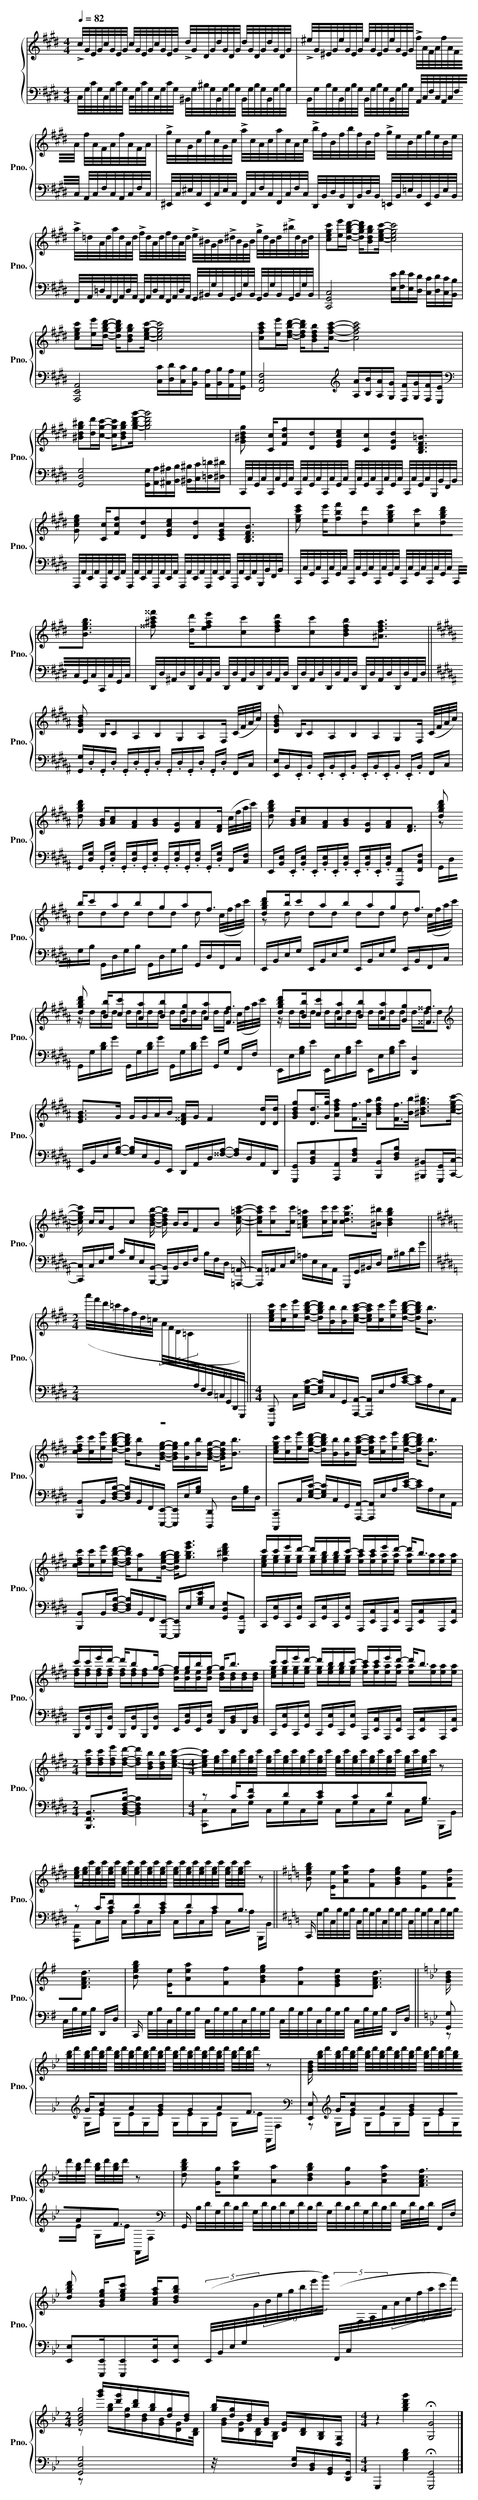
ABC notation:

X:1
T:红莲的弓矢
%%score { ( 1 3 ) | ( 2 4 ) }
L:1/16
Q:1/4=82
M:4/4
K:E
V:1 treble nm="钢琴" snm="Pno."
V:3 treble
V:2 bass
V:4 bass
V:1
 !>!c/G/E/G/c/G/E/G/ c/G/E/G/c/G/E/G/ !>!d/G/D/G/d/G/D/G/ d/G/D/G/d/G/D/G/ | %1
 !>!^e/G/^E/G/e/G/E/G/ e/G/E/G/e/G/E/G/ !>!f/A/F/A/f/A/F/A/ f/A/F/A/f/A/F/A/ | %2
 !>!g/c/G/c/g/c/G/c/ !>!a/c/A/c/a/c/A/c/ !>!b/f/B/f/b/f/B/f/ !>!g/e/B/e/g/e/B/e/ | %3
 !>!a/=d/A/d/a/d/A/d/ !>!f/d/A/d/f/d/A/d/ !>!e/^B/G/B/!>!^d/B/G/B/ !>!g/d/B/d/!>!^b/d/B/d/ | %4
 [cegc']2[ee'][d-g-b-d'-]- [dgbd'][Bdgb]2[c-e-g-c'-]- [cegc']8 | %5
 [cegc']2[ee'][d-g-b-d'-]- [dgbd'][Bdgb]2[c-e-g-c'-]- [cegc']8 | %6
 [cfac']2[ee'][d-f-b-d'-]- [dfbd'][Bdfb]2[c-f-a-c'-]- [cfac']8 | %7
 [^Bdg^b]2[dd'][c-g-c'-]- [cgc'][Bdgb]2[g-b-d'-g'-]- [gbd'g']8 | %8
 [G^Bdg]2 [Cc][Fcf]2[Dd]2[EGce]2[Cc]2[DGd]2[B,DF=B]3 | %9
 [Gceg]2 [Cc][Fcf]2[Dd]2[EGce]2[Dd]2[CEGc]2[B,DFB]3 | %10
 [egc'e']2 [ee'][fbf']2[dd']2[egbe']2[cc']2[dgbd']2[Begb]3 | %11
 [^^f^ac'^^f']2 [dd'][efae']2[cc']2[dfad']2[cc']2[Bdfb]2[^Adfa]3 || %12
[K:B] [DGBd]2 B,C2A,2B,2G,2A,2F, (C/F/A/c/) | [DGBd]2 B,C2A,2B,2A,2G,2F, (C/F/A/c/) | %14
 [dgbd']2 [GB][Ac]2[FA]2[GB]2[DG]2[FA]2[DF] (c/f/a/c'/) | %15
 [dgbd']2 [GB][Ac]2[FA]2[GB]2[DG]2[FA]2[DF]3 | [dgbd']2 bc'2a2b2g2a2f3 | [dgbd']2bc'2a2b2a2g2f3 | %18
 [dgbd']2 [Bb][cc']2[Aa]2[Bb]2[Gg]2[Aa]2[Ff]3 | [dgbd']2[Bb][cc']2[Aa]2[Bb]2[Aa]2[Gg]2[^^F^^f]3 | %20
[K:treble] [EGB]2>G2 GGAB [D^^FA]G F4 [Dd][Dd] | %21
 [GBdg]2[Dd]>[Gg] [Adfa]2[Ff]>[Aa] [Bdfb]2[Ff]>[Bb] [^Bdg^b]2>[c-e-g-c'-]2- | %22
 [cegc'] ccG2c2 [B-d-f-b-]- [Bdfb] BBF2B2 [c-e-=a-c'-]- | %23
 [ceac'][cc']2[cc'] [=Ace=a]2[cc'][cc'] [cdgc']2>[^B^b]2 [Bdgb]4 || %24
[K:E][M:2/4] (a'/f'/d'/=c'/a/f/d/=c/ (5:4:5A/F/D/=C/[I:staff +1]A,/(6:4:6F,/D,/=C,/G,,/D,,/G,,,/) || %25
[M:4/4][I:staff -1] [cegc'][cc'][ee'][d-g-b-d'-]- [dgbd'][Bb][Bb][c-e-a-c'-]- [ceac'][cc'][ee'][d-g-b-d'-]- [dgbd']2<[Bb]2 | %26
 [cdfc'][cc'][ee'][d-g-b-d'-]- [dgbd'][Bb]2[G-B-e-g-]- [GBeg][Gg][Bb][G-B-d-g-]- [GBdg]2<[Bb]2 | %27
 [cegc'][cc'][ee'][d-g-b-d'-]- [dgbd'][Bb][Bb][c-e-a-c'-]- [ceac'][cc'][ee'][d-g-b-d'-]- [dgbd']2<[Bb]2 | %28
 [cdfc'][cc'][ee'][d-f-b-d'-]- [dfbd'][Aa]2[B-e-g-b-]- [Begb]2<[gbe'g']2 [f^bd'f']4 | %29
 c'c'e'd'- d'bbc'- c'c'e'd'- d'2<b2 | c'c'e'd'- d'b2g- ggbg- g2<b2 | %31
 c'c'e'd'- d'bbc'- c'c'e'd'- d'2<b2 | %32
[M:2/4] [dfc'][dfc'][dfe'][d-f-d'-]- [dfd'][Bdb][Bdb][c-e-g-c'-]- | %33
[M:4/4] [cegc'][eg]/c'/[eg]/c'/[eg]/c'/ [eg]/c'/[eg]/c'/[eg]/c'/[eg]/c'/ [eg]/c'/[eg]/c'/[eg]/c'/[eg]/c'/ [eg]/c'/[eg]/c'/ z2 | %34
 [ceg][eg]/c'/[eg]/c'/[eg]/c'/ [eg]/c'/[eg]/c'/[eg]/c'/[eg]/c'/ [eg]/c'/[eg]/c'/[eg]/c'/[eg]/c'/ [eg]/c'/[eg]/c'/ z2 || %35
[K:G] [Begb]2 [Ee][Aea]2[Ff]2[GBeg]2[Ee]2[FBf]2[DFAd]3 | %36
 [Begb]2 [Ee][Aea]2[Ff]2[GBeg]2[Ff]2[EGBe]2[DFAd]3 || %37
[K:Bb] [GBd] [gb]/d'/[gb]/d'/[gb]/d'/ [gb]/d'/[gb]/d'/[gb]/d'/[gb]/d'/ [gb]/d'/[gb]/d'/[gb]/d'/[gb]/d'/ [gb]/d'/[gb]/d'/ z2 | %38
 [GBd] [gb]/d'/[gb]/d'/[gb]/d'/ [gb]/d'/[gb]/d'/[gb]/d'/[gb]/d'/ [gb]/d'/[gb]/d'/[gb]/d'/[gb]/d'/ [gb]/d'/[gb]/d'/ z2 | %39
 [dgbd']2 [Gg][cgc']2[Aa]2[Bdgb]2[Gg]2[Ada]2[FAcf]3 | [dgbd']2 [GBeg][cegc']2 [Acfa][Bdgb]2 x8 | %41
[M:2/4] [GBdg]8 | [gb][dg][Bd][GB] [DG][B,D][G,B,][D,G,] |[M:4/4] z4 [gbd'g']4 !fermata![G,G]8 |] %44
V:2
 C,/G,/C/G,/C,/G,/C/G,/ C,/G,/C/G,/C,/G,/C/G,/ ^B,,/G,/^B,/G,/B,,/G,/B,/G,/ B,,/G,/B,/G,/B,,/G,/B,/G,/ | %1
 B,,/G,/B,/G,/B,,/G,/B,/G,/ B,,/G,/B,/G,/B,,/G,/B,/G,/ A,,/C,/F,/C,/A,,/C,/F,/C,/ A,,/C,/F,/C,/A,,/C,/F,/C,/ | %2
 ^E,,/C,/^E,/C,/E,,/C,/E,/C,/ F,,/C,/F,/C,/F,,/C,/F,/C,/ D,,/B,,/D,/B,,/D,,/B,,/D,/B,,/ =E,,/B,,/=E,/B,,/E,,/B,,/E,/B,,/ | %3
 F,,/A,,/=D,/A,,/F,,/A,,/D,/A,,/ F,,/A,,/D,/A,,/F,,/A,,/D,/A,,/ G,,/^B,,/G,/B,,/G,,/B,,/G,/B,,/ G,,/B,,/G,/B,,/G,,/B,,/G,/B,,/ | %4
 [C,,G,,C,]8 [E,E][F,F][E,E][D,D] [C,C][D,D][C,C][B,,B,] | %5
 [A,,,E,,A,,]8 [C,C][D,D][C,C][B,,B,] [A,,A,][B,,B,][A,,A,][G,,G,] | %6
 [F,,C,F,]8[K:treble] [A,A][B,B][A,A][G,G] [F,F][G,G][F,F][E,E] | %7
[K:bass] [G,,D,G,]8 [G,,G,][A,,A,][^A,,^A,][B,,B,] [^B,,^B,][C,C][=D,=D][^D,^D] | %8
 C,,/C,/G,,/C,/C,,/C,/G,,/C,/ C,,/C,/G,,/C,/C,,/C,/G,,/C,/ C,,/C,/G,,/C,/C,,/C,/G,,/C,/ C,,/C,/G,,/C,/B,,,/B,,/F,,/B,,/ | %9
 A,,,/A,,/E,,/A,,/A,,,/A,,/E,,/A,,/ A,,,/A,,/E,,/A,,/A,,,/A,,/E,,/A,,/ A,,,/A,,/E,,/A,,/A,,,/A,,/E,,/A,,/ A,,,/A,,/E,,/A,,/B,,,/B,,/F,,/B,,/ | %10
 C,,/C,/G,,/C,/C,,/C,/G,,/C,/ C,,/C,/G,,/C,/C,,/C,/G,,/C,/ C,,/C,/G,,/C,/C,,/C,/G,,/C,/ C,,/C,/G,,/C,/C,,/C,/G,,/C,/ | %11
 D,,/D,/^A,,/D,/D,,/D,/A,,/D,/ D,,/D,/A,,/D,/D,,/D,/A,,/D,/ D,,/D,/A,,/D,/D,,/D,/A,,/D,/ D,,/D,/A,,/D,/D,,/D,/A,,/D,/ || %12
[K:B] [G,,G,].D,.G,,.D, .G,,.D,.G,,.D, .G,,.D,.G,,.D, .G,,.D, F,,C, | %13
 [E,,E,]B,,.E,,.B,, .E,,.B,,.E,,.B,, .E,,.B,,.E,,.B,, .E,,.B,, F,,C, | %14
 G,,[D,G,] .G,,.[D,G,] .G,,.[D,G,].G,,.[D,G,] .G,,.[D,G,].G,,.[D,G,] .G,,.[D,G,] F,,[C,F,] | %15
 E,,[B,,E,] .E,,.[B,,E,] .E,,.[B,,E,].E,,.[B,,E,] .E,,.[B,,E,].E,,.[B,,E,] [F,,,F,,]2[F,,C,F,]2 | %16
 G,,D,G,B, G,,D,G,B, G,,D,G,B, G,,D,F,,C, | E,,B,,E,G, E,,B,,E,G, E,,B,,E,G, E,,B,,F,,C, | %18
 G,,G,[B,D]G G,,G,[B,D]G G,,G,[B,D]G G,,G, F,,F, | %19
 E,,E,[G,B,]E E,,E,[G,B,]E E,,E,[G,B,]E [D,,D,]4 | %20
 E,,B,,E,[G,-B,-]- [G,B,]E,B,,E,, D,,A,,D,[^^F,-A,-]- [F,A,]D,A,,D,, | %21
 [G,,,G,,]2[B,,D,G,]2[A,,,A,,]2[C,F,A,]2 [B,,,B,,]2[D,F,B,]2 [^B,,,^B,,]2[G,,,G,,][C,,-C,-]- | %22
 [C,,C,]C,E,G, CG,E,[B,,,-B,,-]- [B,,,B,,]B,,D,F, B,F,D, [=A,,,-=A,,-]- | %23
 [A,,,A,,]=A,,C,E, =A,E,C,A,, G,,,G,,^B,,D, G,^B,DG ||[K:E][M:2/4] z8 || %25
[M:4/4] [C,,,C,,]2 C,[E,-G,-C-]- [E,G,C]C,G,,[A,,,-A,,-]- [A,,,A,,]E,A,[C-E-]- [CE]A,E,A,, | %26
 [B,,,B,,]2B,,[D,-F,-B,-]- [D,F,B,]B,,F,,[E,,,-E,,-]- [E,,,E,,]E,[G,B,] [D,,,D,,]2 D,[G,B,]D, | %27
 [C,,,C,,]2C,[E,-G,-C-]- [E,G,C]C,G,,[A,,,-A,,-]- [A,,,A,,]E,A,[C-E-]- [CE]A,E,A,, | %28
 [B,,,B,,]2B,,[D,-F,-B,-]- [D,F,B,]B,,F,,[E,,,-E,,-]- [E,,,E,,]E,[G,B,E]E, [G,,D,G,]2[G,,,G,,]2 | %29
 C,,[G,,E,]C,,[G,,E,] C,,[G,,E,]C,,[G,,E,] A,,,[E,,C,]A,,,[E,,C,] A,,,[E,,C,]A,,,[E,,C,] | %30
 B,,,[F,,D,]B,,,[F,,D,] B,,,[F,,D,]B,,,[F,,D,] E,,[B,,E,]E,,[B,,E,] D,,[B,,D,]D,,[B,,D,] | %31
 C,,[G,,E,]C,,[G,,E,] C,,[G,,E,]C,,[G,,E,] A,,,[E,,C,]A,,,[E,,C,] A,,,[E,,C,]A,,,[E,,C,] | %32
[M:2/4] [B,,,F,,B,,]2>[B,,-D,-F,-B,-]2- [B,,D,F,B,]4 |[M:4/4] z2 C[CF]2D2[CE]2C2D2B,3 | %34
 z2 C[CF]2D2[CE]2D2C2B,3 || %35
[K:G] C,, G,/B,/C,/B,/G,/B,/ C,/B,/G,/B,/C,/B,/G,/B,/ C,/B,/G,/B,/C,/B,/G,/B,/ C,/B,/G,/B,/ D,,D, | %36
 C,, G,/B,/C,/B,/G,/B,/ C,/B,/G,/B,/C,/B,/G,/B,/ C,/B,/G,/B,/C,/B,/G,/B,/ C,/B,/G,/B,/ D,,D, || %37
[K:Bb] [G,,G,]2[K:treble] G[Gc]2A2[GB]2G2A2F3[K:bass] | %38
 [E,,E,]2[K:treble] G[Gc]2A2[GB]2G2A2F3[K:bass] | %39
 G,, B,/D/G,/D/B,/D/ G,/D/B,/D/G,/D/B,/D/ G,/D/B,/D/G,/D/B,/D/ G,/D/B,/D/ F,,F, | %40
 [E,,E,]2[E,,,E,,][E,,,E,,]2[E,,E,][E,,E,]2 (5:4:5(E,,/B,,/E,/G,/[I:staff -1]G/(6:4:6B/e/g/b/e'/g'/)[I:staff +1] (5:4:5(F,,/C,/[I:staff -1]F,/A,/F/(6:4:6A/c/f/a/c'/f'/) | %41
[M:2/4][I:staff +1] [G,,D,G,]8 | %42
 z/[I:staff -1] [GB][DG][B,D][G,B,][I:staff +1] [D,G,][B,,D,][G,,B,,][D,,G,,]/ | %43
[M:4/4] G,,,4 [G,B,D]4 !fermata![G,,,G,,]8 |] %44
V:3
 x16 | x16 | x16 | x16 | x16 | x16 | x16 | x16 | x16 | x16 | x16 | x16 ||[K:B] x16 | x16 | x16 | %15
 x16 | z2 d2d2d2 d2d2 d2 (c/f/a/c'/) | z2 d2 d2d2 d2d2 d2 (c/f/a/c'/) | %18
 z ddd dddd dddd dd (c/f/a/c'/) | z ddd dddd dddd ddd2 |[K:treble] x16 | x16 | x16 | x16 || %24
[K:E][M:2/4] x8 ||[M:4/4] x16 | x16 | x16 | x16 | %29
 [ceg][eg][eg][eg] [eg][eg][eg][eg] [ea][ea][ea][ea] [ea][ea][ea][ea] | %30
 [df][df][df][df] [df][df][df][df] [Be][Be][Be][Be] [Bd][Bd][Bd][Bd] | %31
 [ceg][eg][eg][eg] [eg][eg][eg][eg] [ea][ea][ea][ea] [ea][ea][ea][ea] |[M:2/4] x8 |[M:4/4] x16 | %34
 x16 ||[K:G] x16 | x16 ||[K:Bb] x16 | x16 | x16 | x16 |[M:2/4] z2 [g'b'][d'g'][bd'][gb][dg][Bd] | %42
 x8 |[M:4/4] x16 |] %44
V:4
 x16 | x16 | x16 | x16 | x16 | x16 | x8[K:treble] x8 |[K:bass] x16 | x16 | x16 | x16 | x16 || %12
[K:B] x16 | x16 | x16 | x16 | x16 | x16 | x16 | x16 | x16 | x16 | x16 | x16 ||[K:E][M:2/4] x8 || %25
[M:4/4] x16 | x16 | x16 | x16 | x16 | x16 | x16 |[M:2/4] x8 | %33
[M:4/4] [C,,C,]2C,G, C,G,C,G, C,G,C,G, C,G, B,,,B,, | %34
 [A,,,A,,]2C,A, C,A,C,A, C,A,C,A, C,A, B,,,B,, ||[K:G] x16 | x16 || %37
[K:Bb] z2[K:treble] G,E G,EG,E G,EG,E G,E[K:bass] F,,F, | %38
 z2[K:treble] G,E G,EG,E G,EG,E G,E[K:bass] F,,F, | x16 | x16 | %41
[M:2/4] z2 x/[I:staff -1] [gb][dg][Bd][GB][DG][B,D]/ | x8 |[M:4/4] x16 |] %44
